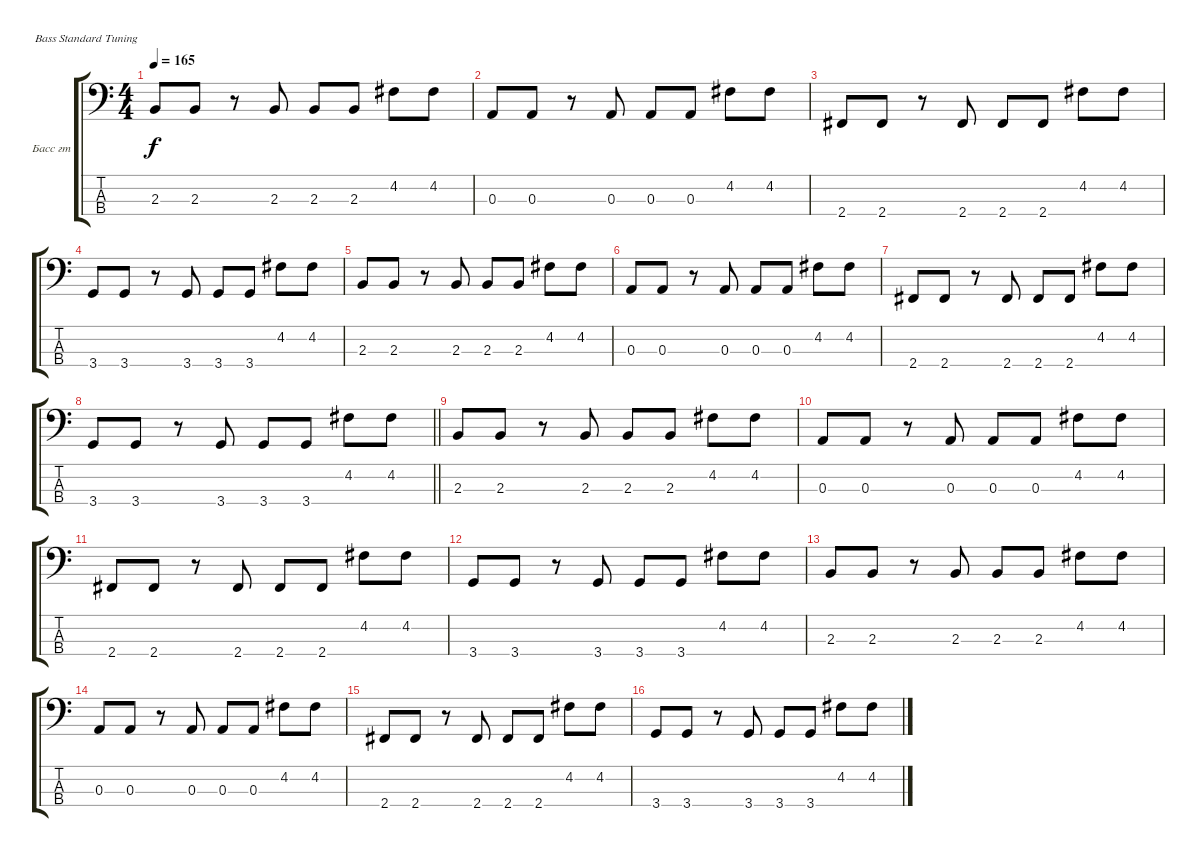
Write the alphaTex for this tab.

\bracketExtendMode groupsimilarinstruments
\firstSystemTrackNameOrientation horizontal
\otherSystemsTrackNameOrientation horizontal
\track ("Игорь Тихомиров" "Басс гт") {instrument electricbassfinger}
\staff {score tabs}
\tuning (G2 D2 A1 E1)
\ts (4 4)
\tempo 165
\clef f4
\scale
0.333333
\ks c
2.3.8{dy f} 2.3.8 r.8 2.3.8 2.3.8 2.3.8 4.2.8 4.2.8 |
\scale
0.333333 0.3.8 0.3.8 r.8 0.3.8 0.3.8 0.3.8 4.2.8 4.2.8 |
\scale
0.333333 2.4.8 2.4.8 r.8 2.4.8 2.4.8 2.4.8 4.2.8 4.2.8 |
\scale
0.333333 3.4.8 3.4.8 r.8 3.4.8 3.4.8 3.4.8 4.2.8 4.2.8 |
\scale
0.333333 2.3.8 2.3.8 r.8 2.3.8 2.3.8 2.3.8 4.2.8 4.2.8 |
\scale
0.333333 0.3.8 0.3.8 r.8 0.3.8 0.3.8 0.3.8 4.2.8 4.2.8 |
\scale
0.333333 2.4.8 2.4.8 r.8 2.4.8 2.4.8 2.4.8 4.2.8 4.2.8 |
\scale
0.333333
\barLineRight lightlight
3.4.8 3.4.8 r.8 3.4.8 3.4.8 3.4.8 4.2.8 4.2.8 |
\scale
0.333333 2.3.8 2.3.8 r.8 2.3.8 2.3.8 2.3.8 4.2.8 4.2.8 |
\scale
0.333333 0.3.8 0.3.8 r.8 0.3.8 0.3.8 0.3.8 4.2.8 4.2.8 |
\scale
0.333333 2.4.8 2.4.8 r.8 2.4.8 2.4.8 2.4.8 4.2.8 4.2.8 |
\scale
0.333333 3.4.8 3.4.8 r.8 3.4.8 3.4.8 3.4.8 4.2.8 4.2.8 |
\scale
0.333333 2.3.8 2.3.8 r.8 2.3.8 2.3.8 2.3.8 4.2.8 4.2.8 |
\scale
0.333333 0.3.8 0.3.8 r.8 0.3.8 0.3.8 0.3.8 4.2.8 4.2.8 |
\scale
0.333333 2.4.8 2.4.8 r.8 2.4.8 2.4.8 2.4.8 4.2.8 4.2.8 |
\scale
0.333333 3.4.8 3.4.8 r.8 3.4.8 3.4.8 3.4.8 4.2.8 4.2.8
